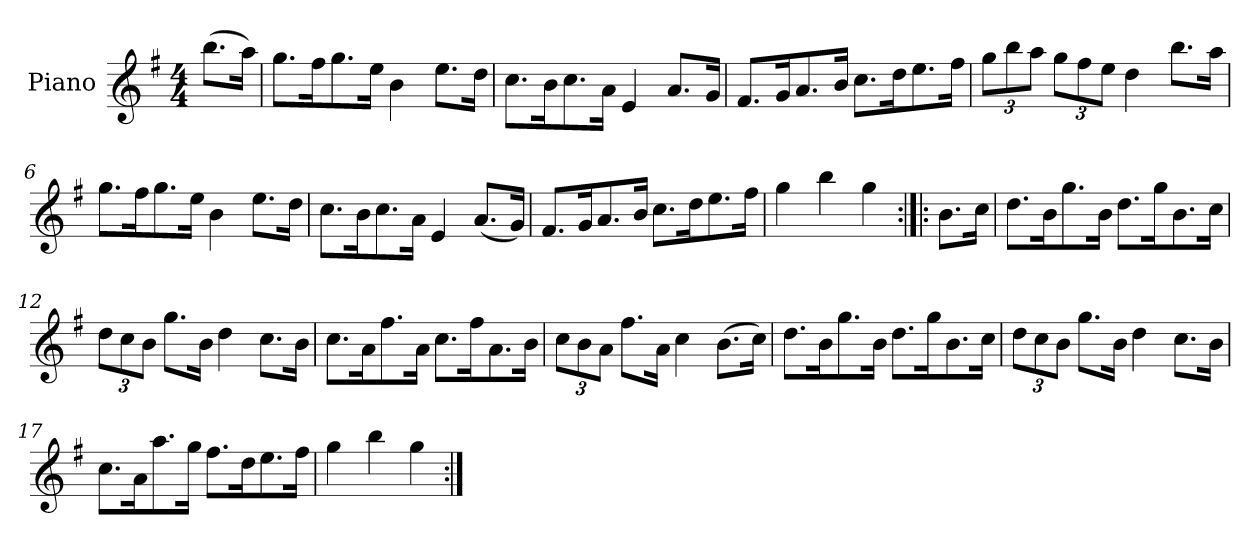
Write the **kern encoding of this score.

**kern
*part1
*staff1
*I"Piano
*I'Pno
*clefG2
*k[f#]
*G:
*M4/4
=1
(8.bb\L
16aa\Jk)
=2
8.gg\L
16ff#\K
8.gg\
16ee\Jk
4b\
8.ee\L
16dd\Jk
=3
8.cc\L
16b\K
8.cc\
16a\Jk
4e/
8.a/L
16g/Jk
=4
8.f#/L
16g/K
8.a/
16b/Jk
8.cc\L
16dd\K
8.ee\
16ff#\Jk
!!LO:LB:g=z
=5
12gg\L
12bb\
12aa\J
12gg\L
12ff#\
12ee\J
4dd\
8.bb\L
16aa\Jk
=6
8.gg\L
16ff#\K
8.gg\
16ee\Jk
4b\
8.ee\L
16dd\Jk
=7
8.cc\L
16b\K
8.cc\
16a\Jk
4e/
(8.a/L
16g/Jk)
=8
8.f#/L
16g/K
8.a/
16b/Jk
8.cc\L
16dd\K
8.ee\
16ff#\Jk
!!LO:LB:g=z
=9
4gg\
4bb\
4gg\
=10:|!|:
8.b\L
16cc\Jk
=11
8.dd\L
16b\K
8.gg\
16b\Jk
8.dd\L
16gg\K
8.b\
16cc\Jk
=12
12dd\L
12cc\
12b\J
8.gg\L
16b\Jk
4dd\
8.cc\L
16b\Jk
=13
8.cc\L
16a\K
8.ff#\
16a\Jk
8.cc\L
16ff#\K
8.a\
16b\Jk
!!LO:LB:g=z
=14
12cc\L
12b\
12a\J
8.ff#\L
16a\Jk
4cc\
(8.b\L
16cc\Jk)
=15
8.dd\L
16b\K
8.gg\
16b\Jk
8.dd\L
16gg\K
8.b\
16cc\Jk
=16
12dd\L
12cc\
12b\J
8.gg\L
16b\Jk
4dd\
8.cc\L
16b\Jk
=17
8.cc\L
16a\K
8.aa\
16gg\Jk
8.ff#\L
16dd\K
8.ee\
16ff#\Jk
!!LO:LB:g=z
=18
4gg\
4bb\
4gg\
=:|!
*-
